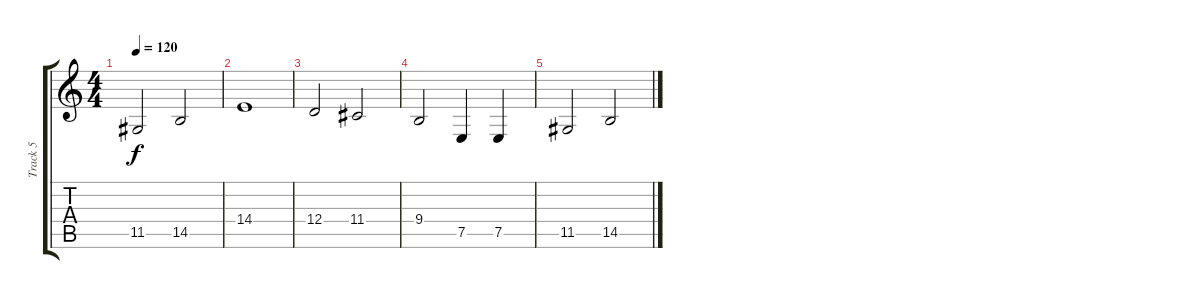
\track ("Track 5" "Track 5") {solo instrument acousticgrandpiano}
\staff {score tabs}
\tuning (E4 B3 G3 D3 A2 E2) {hide}
\ts (4 4)
\tempo 120
\clef g2
\ks c
11.5.2{dy f} 14.5.2 |
14.4.1 |
12.4.2 11.4.2 |
9.4.2 7.5.4 7.5.4 |
11.5.2 14.5.2
